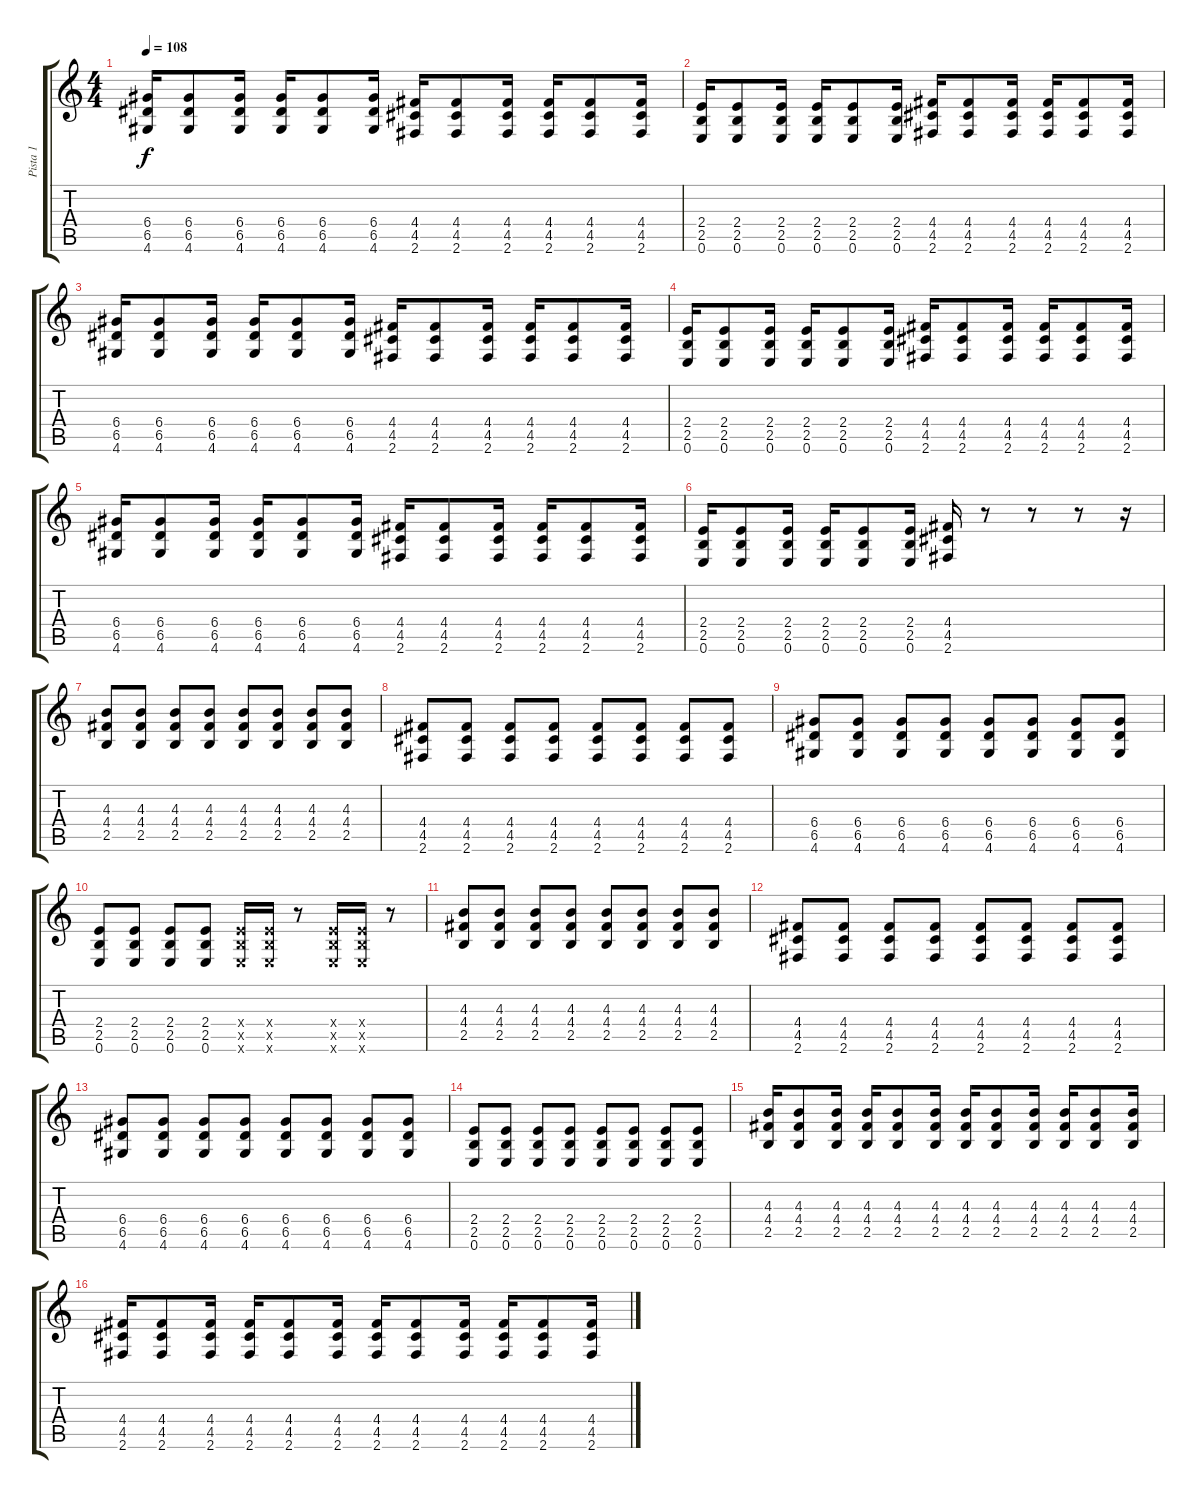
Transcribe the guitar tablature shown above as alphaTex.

\track ("Pista 1" "Pista 1") {instrument distortionguitar}
\staff {score tabs}
\tuning (E4 B3 G3 D3 A2 E2) {hide}
\ts (4 4)
\tempo 108
\clef g2
\ks c
(6.4 6.5 4.6).16{dy f} (6.4 6.5 4.6).8 (6.4 6.5 4.6).16 (6.4 6.5 4.6).16 (6.4 6.5 4.6).8 (6.4 6.5 4.6).16 (4.4 4.5 2.6).16 (4.4 4.5 2.6).8 (4.4 4.5 2.6).16 (4.4 4.5 2.6).16 (4.4 4.5 2.6).8 (4.4 4.5 2.6).16 |
(2.4 2.5 0.6).16 (2.4 2.5 0.6).8 (2.4 2.5 0.6).16 (2.4 2.5 0.6).16 (2.4 2.5 0.6).8 (2.4 2.5 0.6).16 (4.4 4.5 2.6).16 (4.4 4.5 2.6).8 (4.4 4.5 2.6).16 (4.4 4.5 2.6).16 (4.4 4.5 2.6).8 (4.4 4.5 2.6).16 |
(6.4 6.5 4.6).16 (6.4 6.5 4.6).8 (6.4 6.5 4.6).16 (6.4 6.5 4.6).16 (6.4 6.5 4.6).8 (6.4 6.5 4.6).16 (4.4 4.5 2.6).16 (4.4 4.5 2.6).8 (4.4 4.5 2.6).16 (4.4 4.5 2.6).16 (4.4 4.5 2.6).8 (4.4 4.5 2.6).16 |
(2.4 2.5 0.6).16 (2.4 2.5 0.6).8 (2.4 2.5 0.6).16 (2.4 2.5 0.6).16 (2.4 2.5 0.6).8 (2.4 2.5 0.6).16 (4.4 4.5 2.6).16 (4.4 4.5 2.6).8 (4.4 4.5 2.6).16 (4.4 4.5 2.6).16 (4.4 4.5 2.6).8 (4.4 4.5 2.6).16 |
(6.4 6.5 4.6).16 (6.4 6.5 4.6).8 (6.4 6.5 4.6).16 (6.4 6.5 4.6).16 (6.4 6.5 4.6).8 (6.4 6.5 4.6).16 (4.4 4.5 2.6).16 (4.4 4.5 2.6).8 (4.4 4.5 2.6).16 (4.4 4.5 2.6).16 (4.4 4.5 2.6).8 (4.4 4.5 2.6).16 |
(2.4 2.5 0.6).16 (2.4 2.5 0.6).8 (2.4 2.5 0.6).16 (2.4 2.5 0.6).16 (2.4 2.5 0.6).8 (2.4 2.5 0.6).16 (4.4 4.5 2.6).16 r.8 r.8 r.8 r.16 |
(4.3 4.4 2.5).8 (4.3 4.4 2.5).8 (4.3 4.4 2.5).8 (4.3 4.4 2.5).8 (4.3 4.4 2.5).8 (4.3 4.4 2.5).8 (4.3 4.4 2.5).8 (4.3 4.4 2.5).8 |
(4.4 4.5 2.6).8 (4.4 4.5 2.6).8 (4.4 4.5 2.6).8 (4.4 4.5 2.6).8 (4.4 4.5 2.6).8 (4.4 4.5 2.6).8 (4.4 4.5 2.6).8 (4.4 4.5 2.6).8 |
(6.4 6.5 4.6).8 (6.4 6.5 4.6).8 (6.4 6.5 4.6).8 (6.4 6.5 4.6).8 (6.4 6.5 4.6).8 (6.4 6.5 4.6).8 (6.4 6.5 4.6).8 (6.4 6.5 4.6).8 |
(2.4 2.5 0.6).8 (2.4 2.5 0.6).8 (2.4 2.5 0.6).8 (2.4 2.5 0.6).8 (2.4{x} 2.5{x} 0.6{x}).16 (2.4{x} 2.5{x} 0.6{x}).16 r.8 (2.4{x} 2.5{x} 0.6{x}).16 (2.4{x} 2.5{x} 0.6{x}).16 r.8 |
(4.3 4.4 2.5).8 (4.3 4.4 2.5).8 (4.3 4.4 2.5).8 (4.3 4.4 2.5).8 (4.3 4.4 2.5).8 (4.3 4.4 2.5).8 (4.3 4.4 2.5).8 (4.3 4.4 2.5).8 |
(4.4 4.5 2.6).8 (4.4 4.5 2.6).8 (4.4 4.5 2.6).8 (4.4 4.5 2.6).8 (4.4 4.5 2.6).8 (4.4 4.5 2.6).8 (4.4 4.5 2.6).8 (4.4 4.5 2.6).8 |
(6.4 6.5 4.6).8 (6.4 6.5 4.6).8 (6.4 6.5 4.6).8 (6.4 6.5 4.6).8 (6.4 6.5 4.6).8 (6.4 6.5 4.6).8 (6.4 6.5 4.6).8 (6.4 6.5 4.6).8 |
(2.4 2.5 0.6).8 (2.4 2.5 0.6).8 (2.4 2.5 0.6).8 (2.4 2.5 0.6).8 (2.4 2.5 0.6).8 (2.4 2.5 0.6).8 (2.4 2.5 0.6).8 (2.4 2.5 0.6).8 |
(4.3 4.4 2.5).16 (4.3 4.4 2.5).8 (4.3 4.4 2.5).16 (4.3 4.4 2.5).16 (4.3 4.4 2.5).8 (4.3 4.4 2.5).16 (4.3 4.4 2.5).16 (4.3 4.4 2.5).8 (4.3 4.4 2.5).16 (4.3 4.4 2.5).16 (4.3 4.4 2.5).8 (4.3 4.4 2.5).16 |
(4.4 4.5 2.6).16 (4.4 4.5 2.6).8 (4.4 4.5 2.6).16 (4.4 4.5 2.6).16 (4.4 4.5 2.6).8 (4.4 4.5 2.6).16 (4.4 4.5 2.6).16 (4.4 4.5 2.6).8 (4.4 4.5 2.6).16 (4.4 4.5 2.6).16 (4.4 4.5 2.6).8 (4.4 4.5 2.6).16
